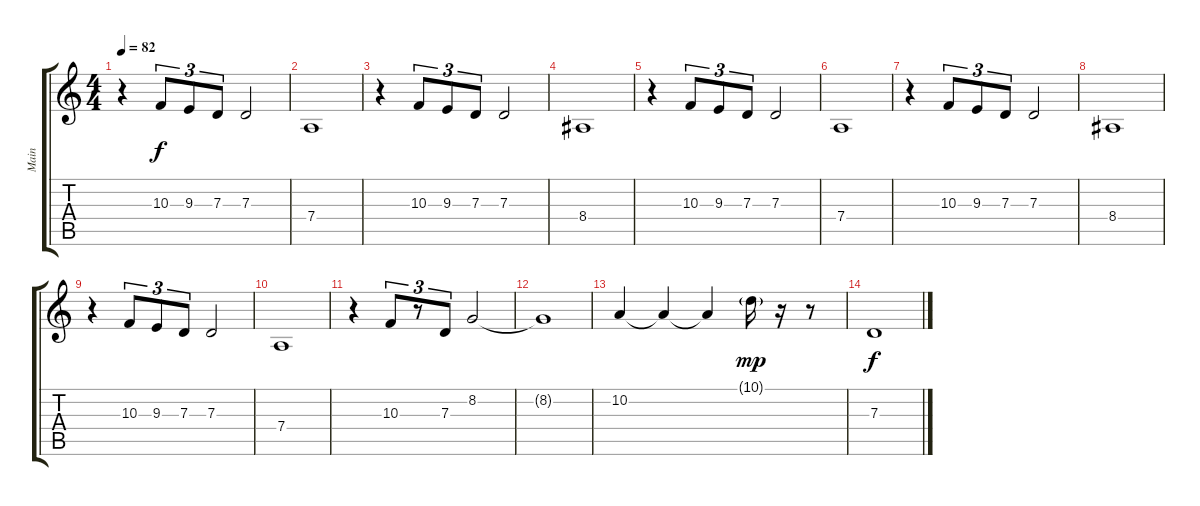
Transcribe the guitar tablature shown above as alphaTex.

\track ("Main" "Main") {instrument electricpiano1}
\staff {score tabs}
\tuning (E4 B3 G3 D3 A2 E2) {hide}
\ts (4 4)
\tempo 82
\clef g2
\ks c
r.4{dy f} 10.3.8{tu (3 2)} 9.3.8{tu (3 2)} 7.3.8{tu (3 2)} 7.3.2 |
7.4.1 |
r.4 10.3.8{tu (3 2)} 9.3.8{tu (3 2)} 7.3.8{tu (3 2)} 7.3.2 |
8.4.1 |
r.4 10.3.8{tu (3 2)} 9.3.8{tu (3 2)} 7.3.8{tu (3 2)} 7.3.2 |
7.4.1 |
r.4 10.3.8{tu (3 2)} 9.3.8{tu (3 2)} 7.3.8{tu (3 2)} 7.3.2 |
8.4.1 |
r.4 10.3.8{tu (3 2)} 9.3.8{tu (3 2)} 7.3.8{tu (3 2)} 7.3.2 |
7.4.1 |
r.4 10.3.8{tu (3 2)} r.8{tu (3 2)} 7.3.8{tu (3 2)} 8.2.2 |
8.2{t}.1 |
10.2.4 10.2{t}.4 10.2{t}.4 10.1{g}.16{dy mp} r.16 r.8 |
7.3.1{dy f}
